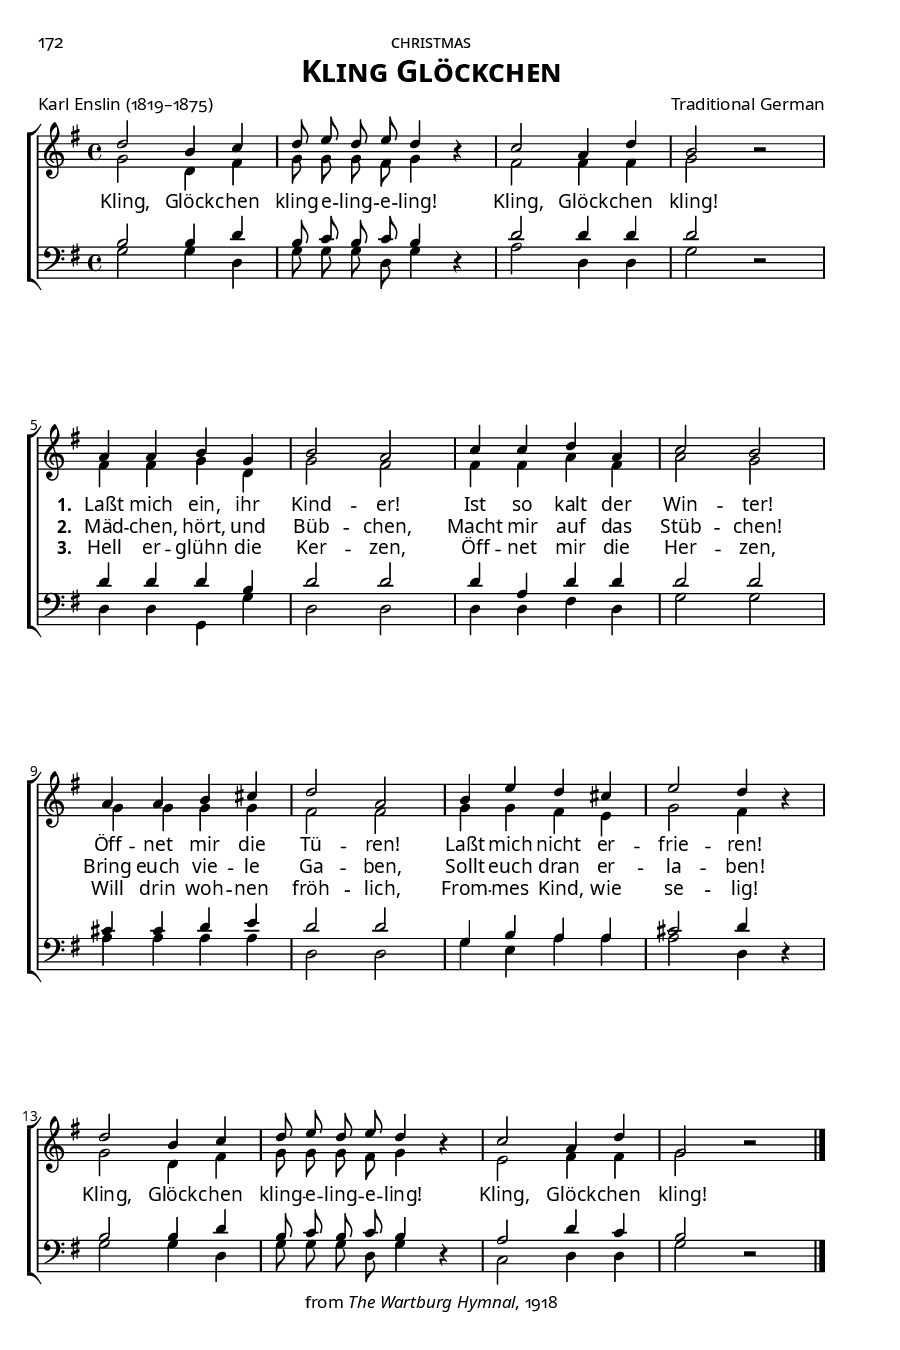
\version "2.14.2"
\include "util.ly"
\header {
  title = \markup{\override #'(font-name . "Garamond Premier Pro Semibold"){ \abs-fontsize #15 \smallCapsOldStyle"Kling Glöckchen"}}
  poet = \markup\oldStyleNum"Karl Enslin (1819–1875)"
  composer = \markup\oldStyleNum"Traditional German"
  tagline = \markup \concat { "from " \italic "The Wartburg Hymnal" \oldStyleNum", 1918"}
}
\paper {
  %print-all-headers = ##f
  paper-height = 9\in
  paper-width = 6\in
  indent = 0\in
  %system-system-spacing = #'((basic-distance . 10) (padding . 0))
  %system-system-spacing =
  %  #'((basic-distance . 0)
  %     (minimum-distance . 0)
  %     (padding . -0.35)
  %     (stretchability . 100))
%{IF_LESSER
  markup-system-spacing #'stretchability = 50
  top-markup-spacing #'stretchability = 30
  last-bottom-spacing #'stretchability = 60
%}%END_IF_LESSER
  ragged-last-bottom = ##f
  ragged-bottom = ##f
  two-sided = ##t
  inner-margin = 0.5\in
  outer-margin = 0.25\in
  top-margin = 0.25\in
  bottom-margin = 0.25\in
  first-page-number = #172
  print-first-page-number = ##t
  headerLine = \markup{\override #'(font-name . "Garamond Premier Pro") \smallCapsOldStyle christmas}
  oddHeaderMarkup = \markup\fill-line{
     \override #'(font-name . "Garamond Premier Pro")
     \override #'(font-name . "Garamond Premier Pro")\abs-fontsize #8.5
     \combine 
        \fill-line{"" \on-the-fly #print-page-number-check-first
        \oldStylePageNum""
        }
        \fill-line{\headerLine}
  }
  evenHeaderMarkup = \markup {
     \override #'(font-name . "Garamond Premier Pro")
     \override #'(font-name . "Garamond Premier Pro")\abs-fontsize #8.5
     \combine
        \on-the-fly #print-page-number-check-first
        \oldStylePageNum""
        \fill-line{\headerLine}
  }
}
#(set-global-staff-size 15) \paper{ #(define fonts (make-pango-font-tree "GoudyOlSt BT" "Garamond Premier Pro" "Garamond Premier Pro" (/ 15 20))) }
global = {
  \key g \major
  \time 4/4
  \autoBeamOff
  \override DynamicLineSpanner #'staff-padding = #0.0
  \override DynamicLineSpanner #'Y-extent = #'(0 . 0)
}

sopMusic = \relative c'' {
  d2 b4 c |
  d8 e d e d4 b\rest |
  c2 a4 d |
  b2 b\rest | \break
  a4 a b g |
  
  b2 a |
  c4 c d a |
  c2 b |
  a4 a b cis |
  d2 a |
  
  b4 e d cis |
  e2 d4 b\rest | \break
  d2 b4 c |
  d8 e d e d4 b\rest |
  c2 a4 d |
  g,2 b\rest |
  \bar "|."
}
sopWords = \lyricmode {
  
}

altoMusic = \relative c' {
  g'2 d4 fis |
  g8 g g fis g4 s |
  fis2 fis4 fis |
  g2 s |
  fis4 fis g d |
  
  g2 fis |
  fis4 fis a fis |
  a2 g |
  g4 g g g |
  fis2 fis |
  
  g4 g fis e |
  g2 fis4 s |
  g2 d4 fis |
  g8 g g fis g4 s |
  e2 fis4 fis |
  g2 s \bar "|."
}
altoWords = \lyricmode {
  \dropLyricsV
  Kling, Glöck -- chen kling -- e -- ling -- e -- ling!
  Kling, Glöck -- chen kling!
  
  \set stanza = #"1. "
  Laßt mich ein, ihr Kind -- er!
  Ist so kalt der Win -- ter!
  Öff -- net mir die Tü -- ren!
  Laßt mich nicht er -- frie -- ren!
  
  Kling, Glöck -- chen kling -- e -- ling -- e -- ling!
  Kling, Glöck -- chen kling!
}
altoWordsII = \lyricmode {
  \dropLyricsV
%\markup\italic
  %Kling, Glöck -- chen kling -- e -- ling -- e -- ling!
  %Kling, Glöck -- chen kling!
  \repeat unfold 12 \skip1
  \set stanza = #"2. "
  Mäd -- chen, hört, und Büb -- chen,
  Macht mir auf das Stüb -- chen!
  Bring euch vie -- le Ga -- ben,
  Sollt euch dran er -- la -- ben!
  
  %Kling, Glöck -- chen kling -- e -- ling -- e -- ling!
  %Kling, Glöck -- chen kling!
}
altoWordsIII = \lyricmode {
  \dropLyricsV
  %Kling, Glöck -- chen kling -- e -- ling -- e -- ling!
  %Kling, Glöck -- chen kling!
  \repeat unfold 12 \skip1
  \set stanza = #"3. "
  Hell er -- glühn die Ker -- zen,
  Öff -- net mir die Her -- zen,
  Will drin woh -- nen fröh -- lich,
  From -- mes Kind, wie se -- lig!
  
  %Kling, Glöck -- chen kling -- e -- ling -- e -- ling!
  %Kling, Glöck -- chen kling!
}
altoWordsIV = \lyricmode {
  \set stanza = #"4. "
  \set ignoreMelismata = ##t
}
altoWordsV = \lyricmode {
  \set stanza = #"5. "
  \set ignoreMelismata = ##t
}
altoWordsVI = \lyricmode {
  \set stanza = #"6. "
  \set ignoreMelismata = ##t
}
tenorMusic = \relative c' {
  b2 b4 d |
  b8 c b c b4 s |
  d2 d4 d |
  d2 s |
  d4 d d b |
  
  d2 d |
  d4 a d d |
  d2 d |
  cis4 cis d e |
  d2 d |
  
  g,4 b a a |
  cis2 d4 s |
  b2 b4 d |
  b8 c b c b4 s |
  a2 d4 c |
  b2 s |
  \bar "|."
}
tenorWords = \lyricmode {
}
tenorWordsII = \lyricmode {
}

bassMusic = \relative c {
  g'2 g4 d |
  g8 g g d g4 d\rest |
  a'2 d,4 d |
  g2 d\rest |
  d4 d g, g' |
  
  d2 d |
  d4 d fis d |
  g2 g |
  a4 a a a |
  d,2 d |
  
  g4 e a a |
  a2 d,4 d\rest |
  g2 g4 d |
  g8 g g d g4 d\rest |
  c2 d4 d |
  g2 d\rest \bar "|."
}
bassWordsII = \lyricmode {
}
bassWords = \lyricmode {
}

pianoRH = \relative c' {
  
}
pianoLH = \relative c' {
  
}

\score {
  <<
   \new ChoirStaff <<
    \new Staff = women <<
      \new Voice = "sopranos" { \voiceOne << \global \sopMusic >> }
      \new Voice = "altos" { \voiceTwo << \global \altoMusic >> }
    >>
    \new Lyrics \with { alignAboveContext = #"women" \override VerticalAxisGroup #'nonstaff-relatedstaff-spacing = #'((basic-distance . 1))} \lyricsto "sopranos" \sopWords
    \new Lyrics = "altosVI"  \with { alignBelowContext = #"women"  \override VerticalAxisGroup #'nonstaff-relatedstaff-spacing = #'((basic-distance . 1))} \lyricsto "sopranos" \altoWordsVI
    \new Lyrics = "altosV"  \with { alignBelowContext = #"women" } \lyricsto "sopranos" \altoWordsV
    \new Lyrics = "altosIV"  \with { alignBelowContext = #"women" } \lyricsto "sopranos" \altoWordsIV
    \new Lyrics = "altosIII"  \with { alignBelowContext = #"women" } \lyricsto "sopranos" \altoWordsIII
    \new Lyrics = "altosII"  \with { alignBelowContext = #"women"  \override VerticalAxisGroup #'nonstaff-relatedstaff-spacing = #'((basic-distance . 1))} \lyricsto "sopranos" \altoWordsII
    \new Lyrics = "altos"  \with { alignBelowContext = #"women" \override VerticalAxisGroup #'nonstaff-relatedstaff-spacing = #'((basic-distance . 1))} \lyricsto "sopranos" \altoWords
   \new Staff = men <<
      \clef bass
      \new Voice = "tenors" { \voiceOne << \global \tenorMusic >> }
      \new Voice = "basses" { \voiceTwo << \global \bassMusic >> }
    >>
    \new Lyrics \with { alignAboveContext = #"men" \override VerticalAxisGroup #'nonstaff-relatedstaff-spacing = #'((basic-distance . 1)(padding . -0.35)) } \lyricsto "tenors" \tenorWords
    \new Lyrics \with { alignAboveContext = #"men" \override VerticalAxisGroup #'nonstaff-relatedstaff-spacing = #'((basic-distance . 1)(padding . -0.35)) } \lyricsto "tenors" \tenorWordsII
    \new Lyrics \with { alignBelowContext = #"men" \override VerticalAxisGroup #'nonstaff-relatedstaff-spacing = #'((basic-distance . 1)(padding . -0.35)) } \lyricsto "basses" \bassWordsII
    \new Lyrics \with { alignBelowContext = #"men" \override VerticalAxisGroup #'nonstaff-relatedstaff-spacing = #'((basic-distance . 1)(padding . -0.35)) } \lyricsto "basses" \bassWords
  >>
%    \new PianoStaff << \new Staff { \new Voice { \pianoRH } } \new Staff { \clef "bass" \pianoLH } >>
  >>
  \layout {
    \context {
      \Score
      %\override SpacingSpanner #'base-shortest-duration = #(ly:make-moment 1 8)
      %\override SpacingSpanner #'common-shortest-duration = #(ly:make-moment 1 4)
    }
    \context {
      % Remove all empty staves
      % \Staff \RemoveEmptyStaves \override VerticalAxisGroup #'remove-first = ##t
    }
    \context {
      \Lyrics
      \override LyricText #'X-offset = #center-on-word
    }
  }
  \midi {
    \tempo 4 = 120
    \set Staff.midiInstrument = "flute"
  
    \context {
      \Voice
      \remove "Dynamic_performer"
    }
  }
}
